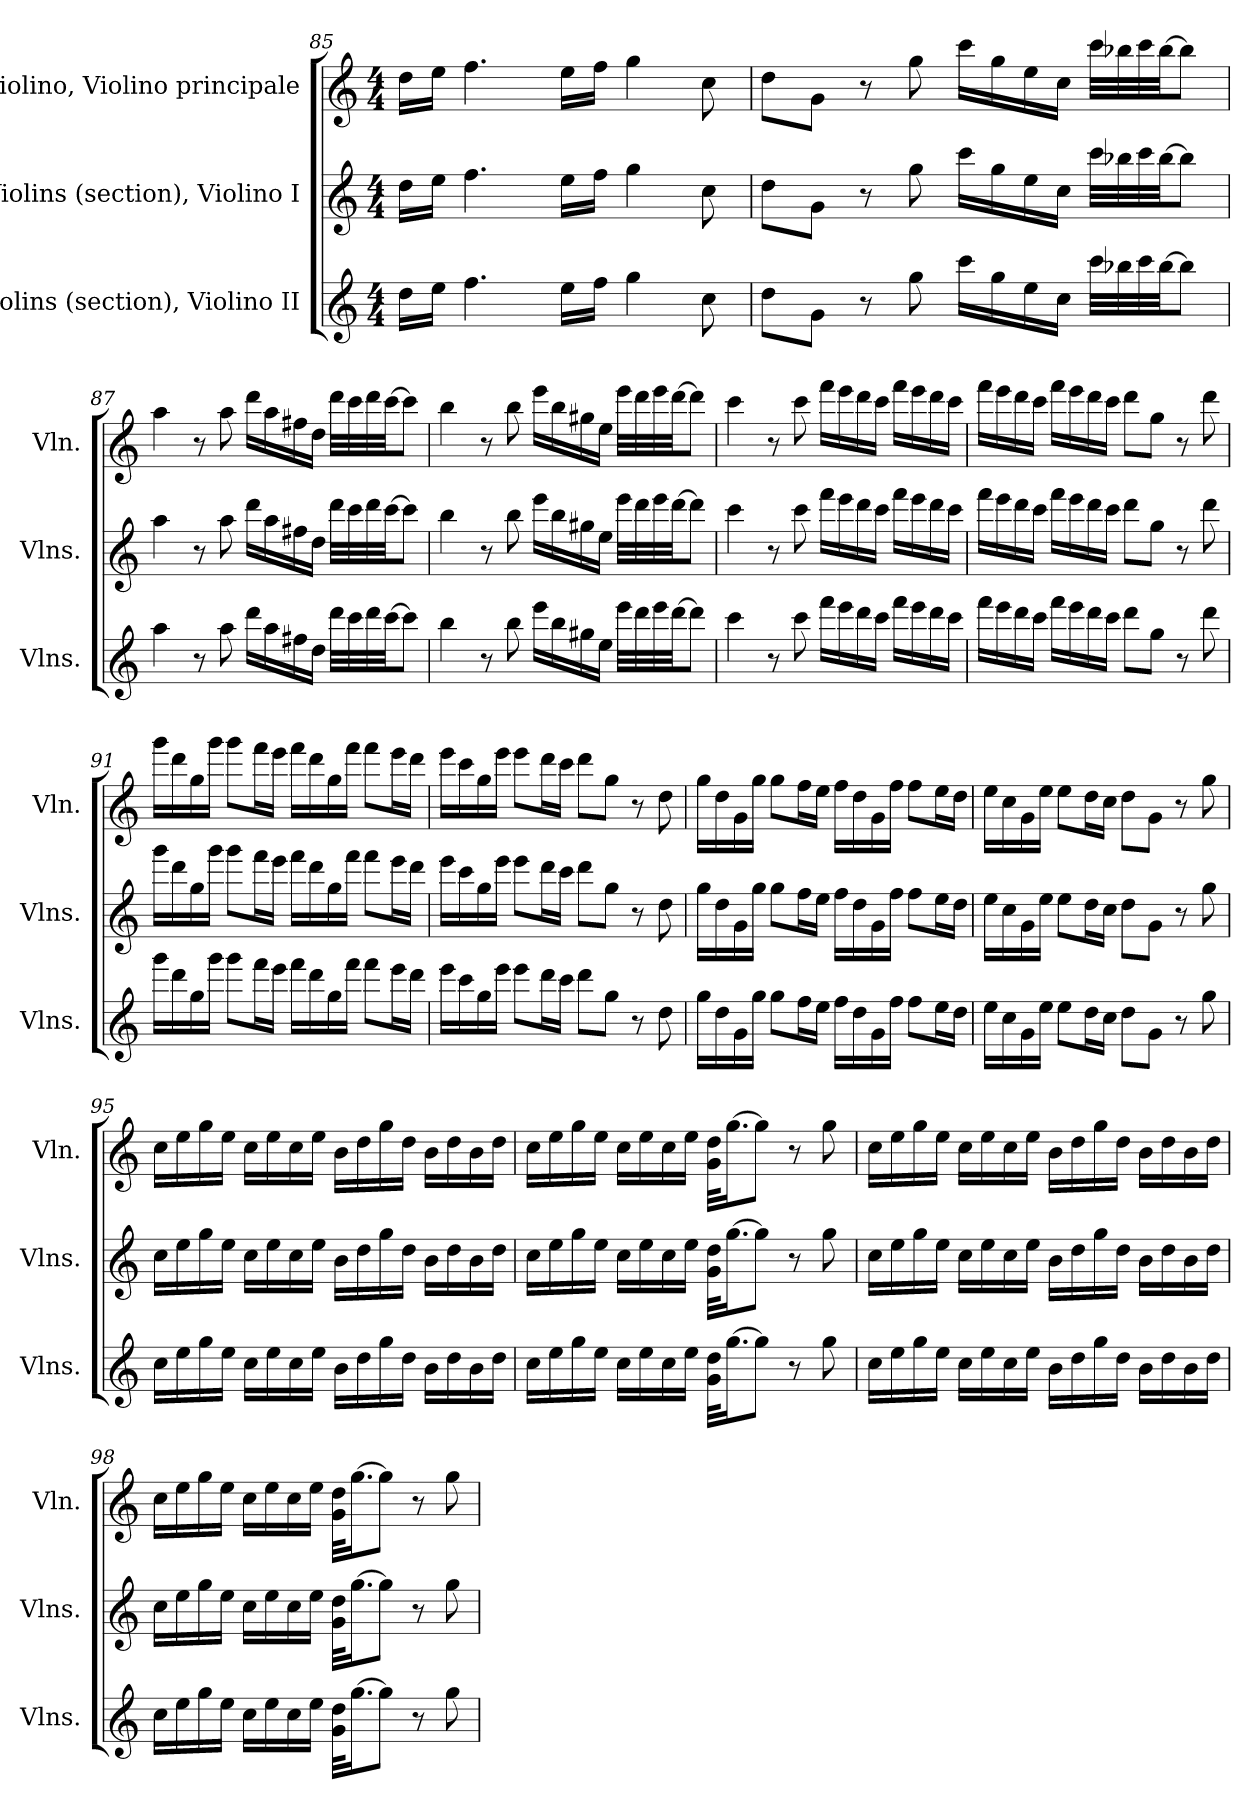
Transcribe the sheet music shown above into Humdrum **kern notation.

**kern	**kern	**kern
*part3	*part2	*part1
*staff3	*staff2	*staff1
*I"Violins (section), Violino II	*I"Violins (section), Violino I	*I"Violino, Violino principale
*I'Vlns.	*I'Vlns.	*I'Vln.
*clefG2	*clefG2	*clefG2
*k[]	*k[]	*k[]
*M4/4	*M4/4	*M4/4
=85	=85	=85
16dd\LL	16dd\LL	16dd\LL
16ee\JJ	16ee\JJ	16ee\JJ
4.ff\	4.ff\	4.ff\
16ee\LL	16ee\LL	16ee\LL
16ff\JJ	16ff\JJ	16ff\JJ
4gg\	4gg\	4gg\
8cc\	8cc\	8cc\
!!LO:LB:g=z
=86	=86	=86
8dd\L	8dd\L	8dd\L
8g\J	8g\J	8g\J
8r	8r	8r
8gg\	8gg\	8gg\
16ccc\LL	16ccc\LL	16ccc\LL
16gg\	16gg\	16gg\
16ee\	16ee\	16ee\
16cc\JJ	16cc\JJ	16cc\JJ
32ccc\LLL	32ccc\LLL	32ccc\LLL
32bb-X\	32bb-X\	32bb-X\
32ccc\	32ccc\	32ccc\
[32bb-\JJ	[32bb-\JJ	[32bb-\JJ
8bb-\J]	8bb-\J]	8bb-\J]
=87	=87	=87
4aa\	4aa\	4aa\
8r	8r	8r
8aa\	8aa\	8aa\
16ddd\LL	16ddd\LL	16ddd\LL
16aa\	16aa\	16aa\
16ff#X\	16ff#X\	16ff#X\
16dd\JJ	16dd\JJ	16dd\JJ
32ddd\LLL	32ddd\LLL	32ddd\LLL
32ccc\	32ccc\	32ccc\
32ddd\	32ddd\	32ddd\
[32ccc\JJ	[32ccc\JJ	[32ccc\JJ
8ccc\J]	8ccc\J]	8ccc\J]
!!LO:PB:g=z
=88	=88	=88
4bb\	4bb\	4bb\
8r	8r	8r
8bb\	8bb\	8bb\
16eee\LL	16eee\LL	16eee\LL
16bb\	16bb\	16bb\
16gg#X\	16gg#X\	16gg#X\
16ee\JJ	16ee\JJ	16ee\JJ
32eee\LLL	32eee\LLL	32eee\LLL
32ddd\	32ddd\	32ddd\
32eee\	32eee\	32eee\
[32ddd\JJ	[32ddd\JJ	[32ddd\JJ
8ddd\J]	8ddd\J]	8ddd\J]
=89	=89	=89
4ccc\	4ccc\	4ccc\
8r	8r	8r
8ccc\	8ccc\	8ccc\
16fff\LL	16fff\LL	16fff\LL
16eee\	16eee\	16eee\
16ddd\	16ddd\	16ddd\
16ccc\JJ	16ccc\JJ	16ccc\JJ
16fff\LL	16fff\LL	16fff\LL
16eee\	16eee\	16eee\
16ddd\	16ddd\	16ddd\
16ccc\JJ	16ccc\JJ	16ccc\JJ
=90	=90	=90
16fff\LL	16fff\LL	16fff\LL
16eee\	16eee\	16eee\
16ddd\	16ddd\	16ddd\
16ccc\JJ	16ccc\JJ	16ccc\JJ
16fff\LL	16fff\LL	16fff\LL
16eee\	16eee\	16eee\
16ddd\	16ddd\	16ddd\
16ccc\JJ	16ccc\JJ	16ccc\JJ
8ddd\L	8ddd\L	8ddd\L
8gg\J	8gg\J	8gg\J
8r	8r	8r
8ddd\	8ddd\	8ddd\
!!LO:LB:g=z
=91	=91	=91
16ggg\LL	16ggg\LL	16ggg\LL
16ddd\	16ddd\	16ddd\
16gg\	16gg\	16gg\
16ggg\JJ	16ggg\JJ	16ggg\JJ
8ggg\L	8ggg\L	8ggg\L
16fff\L	16fff\L	16fff\L
16eee\JJ	16eee\JJ	16eee\JJ
16fff\LL	16fff\LL	16fff\LL
16ddd\	16ddd\	16ddd\
16gg\	16gg\	16gg\
16fff\JJ	16fff\JJ	16fff\JJ
8fff\L	8fff\L	8fff\L
16eee\L	16eee\L	16eee\L
16ddd\JJ	16ddd\JJ	16ddd\JJ
=92	=92	=92
16eee\LL	16eee\LL	16eee\LL
16ccc\	16ccc\	16ccc\
16gg\	16gg\	16gg\
16eee\JJ	16eee\JJ	16eee\JJ
8eee\L	8eee\L	8eee\L
16ddd\L	16ddd\L	16ddd\L
16ccc\JJ	16ccc\JJ	16ccc\JJ
8ddd\L	8ddd\L	8ddd\L
8gg\J	8gg\J	8gg\J
8r	8r	8r
8dd\	8dd\	8dd\
=93	=93	=93
16gg\LL	16gg\LL	16gg\LL
16dd\	16dd\	16dd\
16g\	16g\	16g\
16gg\JJ	16gg\JJ	16gg\JJ
8gg\L	8gg\L	8gg\L
16ff\L	16ff\L	16ff\L
16ee\JJ	16ee\JJ	16ee\JJ
16ff\LL	16ff\LL	16ff\LL
16dd\	16dd\	16dd\
16g\	16g\	16g\
16ff\JJ	16ff\JJ	16ff\JJ
8ff\L	8ff\L	8ff\L
16ee\L	16ee\L	16ee\L
16dd\JJ	16dd\JJ	16dd\JJ
!!LO:LB:g=z
=94	=94	=94
16ee\LL	16ee\LL	16ee\LL
16cc\	16cc\	16cc\
16g\	16g\	16g\
16ee\JJ	16ee\JJ	16ee\JJ
8ee\L	8ee\L	8ee\L
16dd\L	16dd\L	16dd\L
16cc\JJ	16cc\JJ	16cc\JJ
8dd\L	8dd\L	8dd\L
8g\J	8g\J	8g\J
8r	8r	8r
8gg\	8gg\	8gg\
=95	=95	=95
16cc\LL	16cc\LL	16cc\LL
16ee\	16ee\	16ee\
16gg\	16gg\	16gg\
16ee\JJ	16ee\JJ	16ee\JJ
16cc\LL	16cc\LL	16cc\LL
16ee\	16ee\	16ee\
16cc\	16cc\	16cc\
16ee\JJ	16ee\JJ	16ee\JJ
16b\LL	16b\LL	16b\LL
16dd\	16dd\	16dd\
16gg\	16gg\	16gg\
16dd\JJ	16dd\JJ	16dd\JJ
16b\LL	16b\LL	16b\LL
16dd\	16dd\	16dd\
16b\	16b\	16b\
16dd\JJ	16dd\JJ	16dd\JJ
=96	=96	=96
16cc\LL	16cc\LL	16cc\LL
16ee\	16ee\	16ee\
16gg\	16gg\	16gg\
16ee\JJ	16ee\JJ	16ee\JJ
16cc\LL	16cc\LL	16cc\LL
16ee\	16ee\	16ee\
16cc\	16cc\	16cc\
16ee\JJ	16ee\JJ	16ee\JJ
32g\ 32dd\KLL	32g\ 32dd\KLL	32g\ 32dd\KLL
[16.gg\J	[16.gg\J	[16.gg\J
8gg\J]	8gg\J]	8gg\J]
8r	8r	8r
8gg\	8gg\	8gg\
!!LO:LB:g=z
=97	=97	=97
16cc\LL	16cc\LL	16cc\LL
16ee\	16ee\	16ee\
16gg\	16gg\	16gg\
16ee\JJ	16ee\JJ	16ee\JJ
16cc\LL	16cc\LL	16cc\LL
16ee\	16ee\	16ee\
16cc\	16cc\	16cc\
16ee\JJ	16ee\JJ	16ee\JJ
16b\LL	16b\LL	16b\LL
16dd\	16dd\	16dd\
16gg\	16gg\	16gg\
16dd\JJ	16dd\JJ	16dd\JJ
16b\LL	16b\LL	16b\LL
16dd\	16dd\	16dd\
16b\	16b\	16b\
16dd\JJ	16dd\JJ	16dd\JJ
=98	=98	=98
16cc\LL	16cc\LL	16cc\LL
16ee\	16ee\	16ee\
16gg\	16gg\	16gg\
16ee\JJ	16ee\JJ	16ee\JJ
16cc\LL	16cc\LL	16cc\LL
16ee\	16ee\	16ee\
16cc\	16cc\	16cc\
16ee\JJ	16ee\JJ	16ee\JJ
32g\ 32dd\KLL	32g\ 32dd\KLL	32g\ 32dd\KLL
[16.gg\J	[16.gg\J	[16.gg\J
8gg\J]	8gg\J]	8gg\J]
8r	8r	8r
8gg\	8gg\	8gg\
=	=	=
*-	*-	*-
